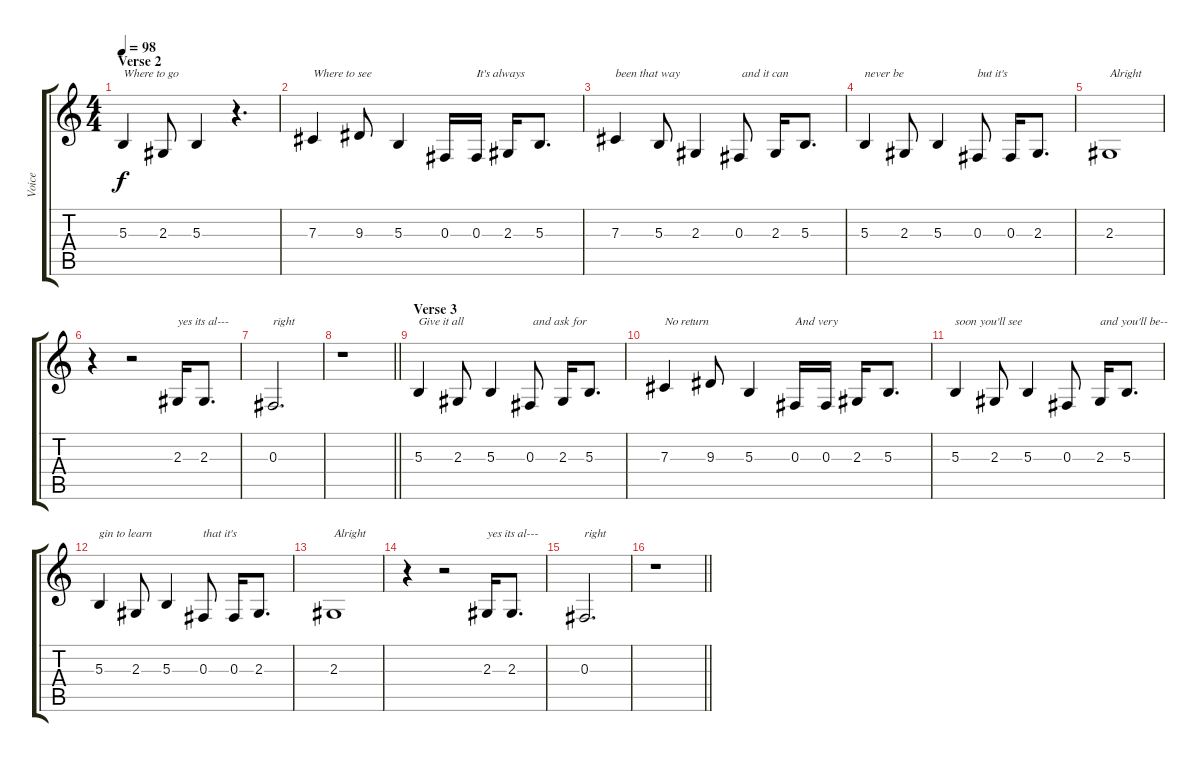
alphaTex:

\track ("Voice" "Voice") {instrument trombone}
\staff {score tabs}
\tuning (Eb4 Bb3 Gb3 Db3 Ab2 Eb2) {hide}
\ts (4 4)
\section ("" "Verse 2")
\tempo 98
\clef g2
\ks c
5.3.4{txt "Where to go" dy f} 2.3.8 5.3.4 r.4{d} |
7.3.4{txt "Where to see"} 9.3.8 5.3.4 0.3.16 0.3.16{txt "It's always"} 2.3.16 5.3.8{d} |
7.3.4{txt "been that way"} 5.3.8 2.3.4 0.3.8{txt " and it can"} 2.3.16 5.3.8{d} |
5.3.4{txt "never be"} 2.3.8 5.3.4 0.3.8{txt "but it's"} 0.3.16 2.3.8{d} |
2.3.1{txt "Alright"} |
r.4 r.2 2.3.16{txt "yes its al---"} 2.3.8{d} |
0.3.2{d txt "right"} |
\barLineRight lightlight
r.1 |
\section ("" "Verse 3")
5.3.4{txt "Give it all"} 2.3.8 5.3.4 0.3.8{txt " and ask for "} 2.3.16 5.3.8{d} |
7.3.4{txt "No return"} 9.3.8 5.3.4 0.3.16{txt "And very "} 0.3.16 2.3.16 5.3.8{d} |
5.3.4{txt "soon you'll see"} 2.3.8 5.3.4 0.3.8 2.3.16{txt "and you'll be--"} 5.3.8{d} |
5.3.4{txt "gin to learn"} 2.3.8 5.3.4 0.3.8{txt "that it's"} 0.3.16 2.3.8{d} |
2.3.1{txt "Alright"} |
r.4 r.2 2.3.16{txt "yes its al---"} 2.3.8{d} |
0.3.2{d txt "right"} |
\barLineRight lightlight
r.1
